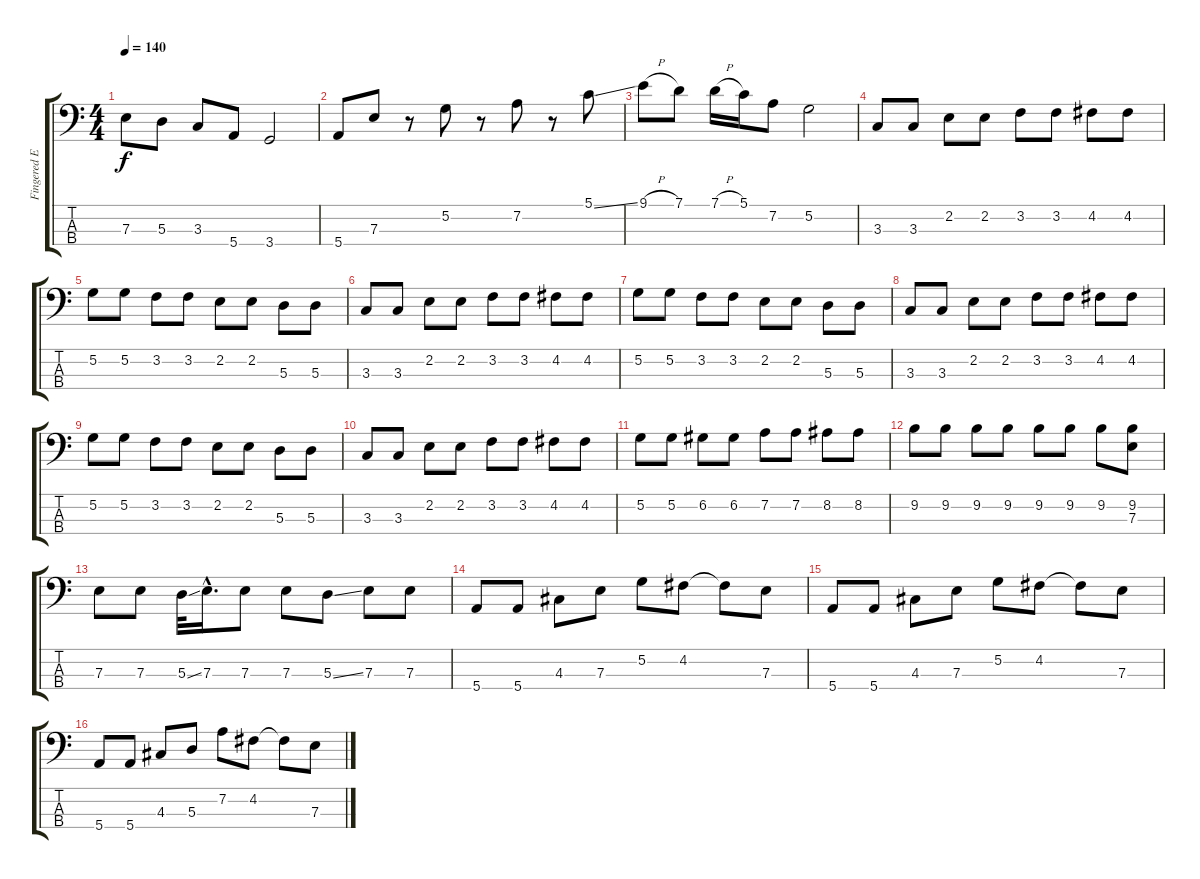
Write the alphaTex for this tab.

\track ("Fingered E Bass" "Fingered E") {instrument electricbassfinger}
\staff {score tabs}
\tuning (G2 D2 A1 E1) {hide}
\ts (4 4)
\tempo 140
\clef f4
\ks c
7.3.8{dy f} 5.3.8 3.3.8 5.4.8 3.4.2 |
5.4.8 7.3.8 r.8 5.2.8 r.8 7.2.8 r.8 5.1{ss}.8 |
9.1{h}.8 7.1.8 7.1{h}.16 5.1.16 7.2.8 5.2.2 |
3.3.8 3.3.8 2.2.8 2.2.8 3.2.8 3.2.8 4.2.8 4.2.8 |
5.2.8 5.2.8 3.2.8 3.2.8 2.2.8 2.2.8 5.3.8 5.3.8 |
3.3.8 3.3.8 2.2.8 2.2.8 3.2.8 3.2.8 4.2.8 4.2.8 |
5.2.8 5.2.8 3.2.8 3.2.8 2.2.8 2.2.8 5.3.8 5.3.8 |
3.3.8 3.3.8 2.2.8 2.2.8 3.2.8 3.2.8 4.2.8 4.2.8 |
5.2.8 5.2.8 3.2.8 3.2.8 2.2.8 2.2.8 5.3.8 5.3.8 |
3.3.8 3.3.8 2.2.8 2.2.8 3.2.8 3.2.8 4.2.8 4.2.8 |
5.2.8 5.2.8 6.2.8 6.2.8 7.2.8 7.2.8 8.2.8 8.2.8 |
9.2.8 9.2.8 9.2.8 9.2.8 9.2.8 9.2.8 9.2.8 (9.2 7.3).8 |
7.3.8 7.3.8 5.3{ss}.32 7.3{hac}.16{d} 7.3.8 7.3.8 5.3{ss}.8 7.3.8 7.3.8 |
5.4.8 5.4.8 4.3.8 7.3.8 5.2.8 4.2.8 4.2{t}.8 7.3.8 |
5.4.8 5.4.8 4.3.8 7.3.8 5.2.8 4.2.8 4.2{t}.8 7.3.8 |
5.4.8 5.4.8 4.3.8 5.3.8 7.2.8 4.2.8 4.2{t}.8 7.3.8
